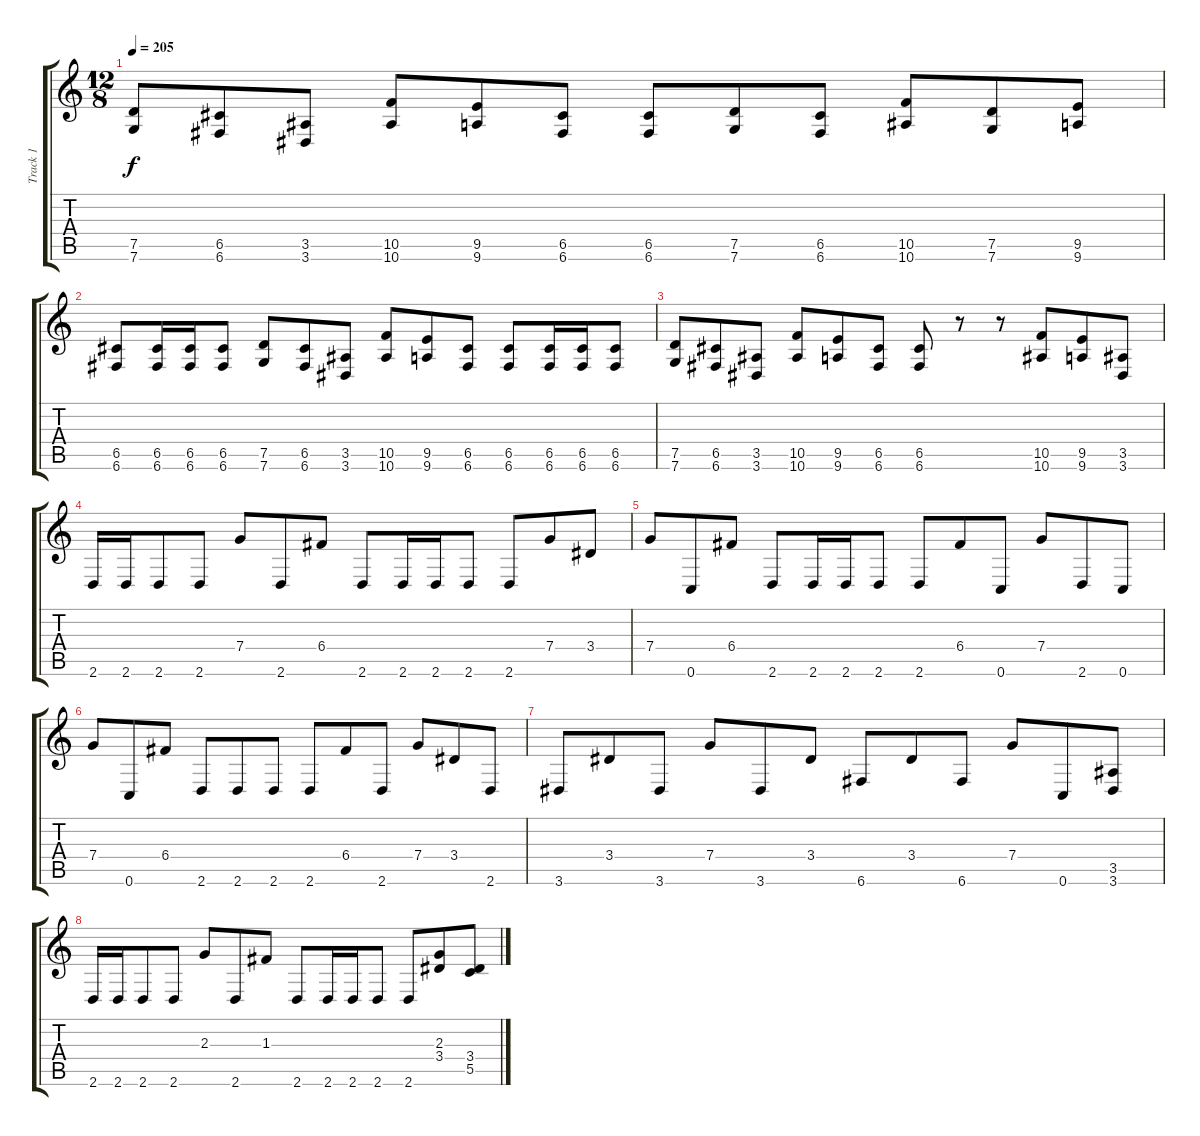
\track ("Track 1" "Track 1") {instrument overdrivenguitar}
\staff {score tabs}
\tuning (D4 A3 F3 C3 G2 C2) {hide}
\ts (12 8)
\tempo 205
\clef g2
\ks c
(7.5 7.6).8{dy f} (6.5 6.6).8 (3.5 3.6).8 (10.5 10.6).8 (9.5 9.6).8 (6.5 6.6).8 (6.5 6.6).8 (7.5 7.6).8 (6.5 6.6).8 (10.5 10.6).8 (7.5 7.6).8 (9.5 9.6).8 |
(6.5 6.6).8 (6.5 6.6).16 (6.5 6.6).16 (6.5 6.6).8 (7.5 7.6).8 (6.5 6.6).8 (3.5 3.6).8 (10.5 10.6).8 (9.5 9.6).8 (6.5 6.6).8 (6.5 6.6).8 (6.5 6.6).16 (6.5 6.6).16 (6.5 6.6).8 |
(7.5 7.6).8 (6.5 6.6).8 (3.5 3.6).8 (10.5 10.6).8 (9.5 9.6).8 (6.5 6.6).8 (6.5 6.6).8 r.8 r.8 (10.5 10.6).8 (9.5 9.6).8 (3.5 3.6).8 |
2.6.16 2.6.16 2.6.8 2.6.8 7.4.8 2.6.8 6.4.8 2.6.8 2.6.16 2.6.16 2.6.8 2.6.8 7.4.8 3.4.8 |
7.4.8 0.6.8 6.4.8 2.6.8 2.6.16 2.6.16 2.6.8 2.6.8 6.4.8 0.6.8 7.4.8 2.6.8 0.6.8 |
7.4.8 0.6.8 6.4.8 2.6.8 2.6.8 2.6.8 2.6.8 6.4.8 2.6.8 7.4.8 3.4.8 2.6.8 |
3.6.8 3.4.8 3.6.8 7.4.8 3.6.8 3.4.8 6.6.8 3.4.8 6.6.8 7.4.8 0.6.8 (3.5 3.6).8 |
2.6.16 2.6.16 2.6.8 2.6.8 2.3.8 2.6.8 1.3.8 2.6.8 2.6.16 2.6.16 2.6.8 2.6.8 (2.3 3.4).8 (3.4 5.5).8
